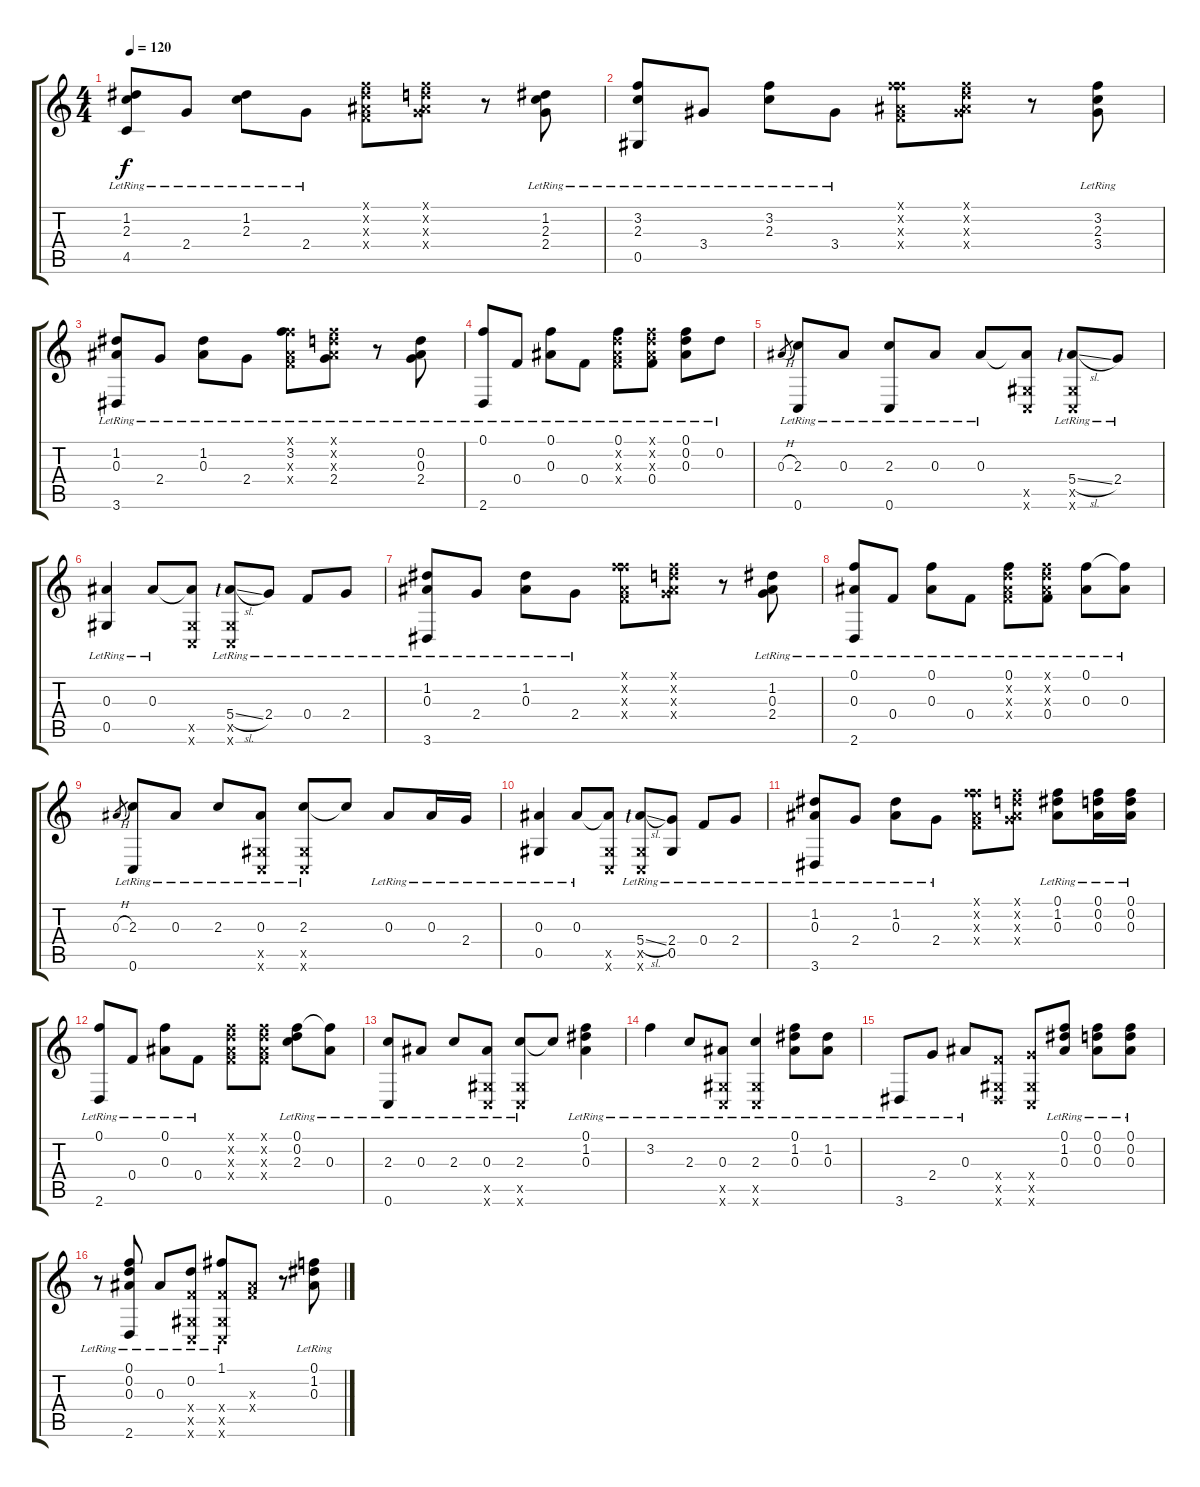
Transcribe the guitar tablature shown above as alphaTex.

\track "" {instrument acousticguitarsteel}
\staff {score tabs}
\tuning (F4 D4 Bb3 F3 Ab2 C2) {hide}
\ts (4 4)
\tempo 120
\clef g2
\ks c
(1.2{lr} 2.3{lr} 4.5{lr}).8{dy f} 2.4{lr}.8 (1.2{lr} 2.3{lr}).8 2.4{lr}.8 (0.1{x} 1.2{x} 0.3{x} 0.4{x}).8 (0.1{x} 0.2{x} 0.3{x} 2.4{x}).8 r.8 (1.2{lr} 2.3{lr} 2.4{lr}).8 |
(3.2{lr} 2.3{lr} 0.5{lr}).8 3.4{lr}.8 (3.2{lr} 2.3{lr}).8 3.4{lr}.8 (0.1{x} 3.2{x} 0.3{x} 0.4{x}).8 (0.1{x} 0.2{x} 0.3{x} 3.4{x}).8 r.8 (3.2{lr} 2.3{lr} 3.4{lr}).8 |
(1.2{lr} 0.3{lr} 3.6{lr}).8 2.4{lr}.8 (1.2{lr} 0.3{lr}).8 2.4{lr}.8 (0.1{x} 3.2{lr} 0.3{x} 0.4{x}).8 (0.1{x} 0.2{x} 0.3{x} 2.4{lr}).8 r.8 (0.2{lr} 0.3{lr} 2.4{lr}).8 |
(0.1{lr} 2.6{lr}).8 0.4{lr}.8 (0.1{lr} 0.3{lr}).8 0.4{lr}.8 (0.1{lr} 0.2{x} 0.3{x} 0.4{x}).8 (0.1{x} 0.2{x} 0.3{x} 0.4{lr}).8 (0.1{lr} 0.2{lr} 0.3{lr}).8 0.2{lr}.8 |
0.3{h}.8{gr} (2.3{lr} 0.6{lr}).8 0.3{lr}.8 (2.3{lr} 0.6{lr}).8 0.3{lr}.8 0.3{lr}.8 (0.3{t} 0.5{x} 0.6{x}).8 (5.4{sl lr lf 1} 0.5{x} 0.6{x}).8 2.4{lr}.8 |
(0.3{lr} 0.5{lr}).4 0.3{lr}.8 (0.3{t} 0.5{x} 0.6{x}).8 (5.4{sl lr lf 1} 0.5{x} 0.6{x}).8 2.4{lr}.8 0.4{lr}.8 2.4{lr}.8 |
(1.2{lr} 0.3{lr} 3.6{lr}).8 2.4{lr}.8 (1.2{lr} 0.3{lr}).8 2.4{lr}.8 (0.1{x} 3.2{x} 0.3{x} 0.4{x}).8 (0.1{x} 0.2{x} 0.3{x} 2.4{x}).8 r.8 (1.2{lr} 0.3{lr} 2.4{lr}).8 |
(0.1{lr} 0.3{lr} 2.6{lr}).8 0.4{lr}.8 (0.1{lr} 0.3{lr}).8 0.4{lr}.8 (0.1{lr} 0.2{x} 0.3{x} 0.4{x}).8 (0.1{x} 0.2{x} 0.3{x} 0.4{lr}).8 (0.1{lr} 0.3{lr}).8 (0.1{t} 0.3{lr}).8 |
0.3{h}.8{gr} (2.3{lr} 0.6{lr}).8 0.3{lr}.8 2.3{lr}.8 (0.3{lr} 0.5{x} 0.6{x}).8 (2.3{lr} 0.5{x} 0.6{x}).8 2.3{t}.8 0.3{lr}.8 0.3{lr}.16 2.4{lr}.16 |
(0.3{lr} 0.5{lr}).4 0.3{lr}.8 (0.3{t} 0.5{x} 0.6{x}).8 (5.4{sl lr lf 1} 0.5{x} 0.6{x}).8 (2.4{lr} 0.5{lr}).8 0.4{lr}.8 2.4{lr}.8 |
(1.2{lr} 0.3{lr} 3.6{lr}).8 2.4{lr}.8 (1.2{lr} 0.3{lr}).8 2.4{lr}.8 (0.1{x} 3.2{x} 0.3{x} 0.4{x}).8 (0.1{x} 0.2{x} 0.3{x} 2.4{x}).8 (0.1{lr} 1.2{lr} 0.3{lr}).8 (0.1{lr} 0.2{lr} 0.3{lr}).16 (0.1{lr} 0.2{lr} 0.3{lr}).16 |
(0.1{lr} 2.6{lr}).8 0.4{lr}.8 (0.1{lr} 0.3{lr}).8 0.4{lr}.8 (0.1{x} 0.2{x} 0.3{x} 0.4{x}).8 (0.1{x} 0.2{x} 0.3{x} 0.4{x}).8 (0.1{lr} 0.2{lr} 2.3{lr}).8 (0.1{t} 0.3{lr}).8 |
(2.3{lr} 0.6{lr}).8 0.3{lr}.8 2.3{lr}.8 (0.3{lr} 0.5{x} 0.6{x}).8 (2.3{lr} 0.5{x} 0.6{x}).8 2.3{t}.8 (0.1{lr} 1.2{lr} 0.3{lr}).4 |
3.2{lr}.4 2.3{lr}.8 (0.3{lr} 0.5{x} 0.6{x}).8 (2.3{lr} 0.5{x} 0.6{x}).4 (0.1{lr} 1.2{lr} 0.3{lr}).8 (1.2{lr} 0.3{lr}).8 |
3.6{lr}.8 2.4{lr}.8 0.3{lr}.8 (0.4{x} 0.5{x} 3.6{x}).8 (2.4{x} 0.5{x} 0.6{x}).8 (0.1{lr} 1.2{lr} 0.3{lr}).8 (0.1{lr} 0.2{lr} 0.3{lr}).8 (0.1{lr} 0.2{lr} 0.3{lr}).8 |
r.8 (0.1{lr} 0.2{lr} 0.3{lr} 2.6{lr}).8 0.3{lr}.8 (0.2{lr} 0.4{x} 0.5{x} 0.6{x}).8 (1.1{lr} 0.4{x} 0.5{x} 0.6{x}).8 (0.3{x} 0.4{x}).8 r.8 (0.1{lr} 1.2{lr} 0.3{lr}).8
